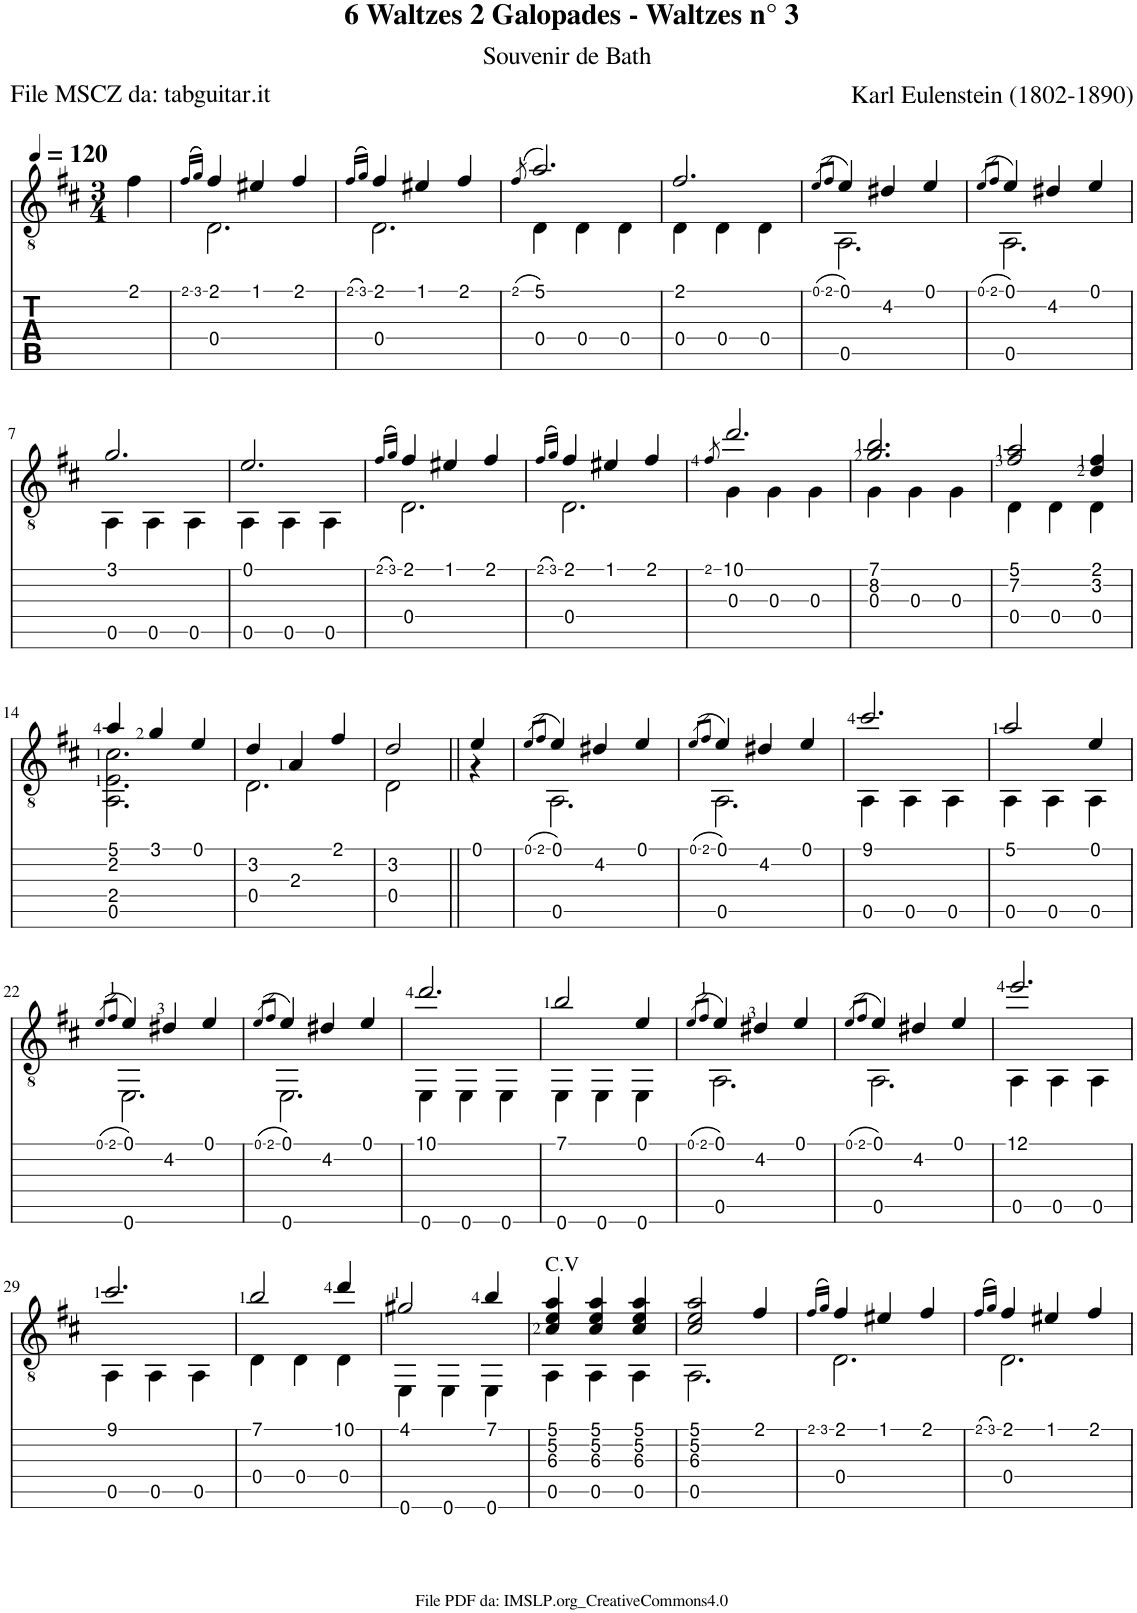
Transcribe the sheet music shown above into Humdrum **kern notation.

**kern	**kern
*part1	*part1
*staff2	*staff1
*I"Guitar	*
*I'Guit.	*
*stria6	*
*	*clefGv2
*k[f#c#]	*k[f#c#]
*M3/4	*M3/4
*MM120	*MM120
=	=
4f#	4f#\
=1	=1
qf#	(16qf#/LL
qg	16qg/JJ)
*^	*^
4f#	2.D	4f#/	2.D\
4e#	.	4e#X/	.
4f#	.	4f#/	.
=2	=2	=2	=2
qf#	.	(16qf#/LL	.
qg	.	16qg/JJ)	.
4f#	2.D	4f#/	2.D\
4e#X	.	4e#X/	.
4f#	.	4f#/	.
=3	=3	=3	=3
qf#	.	(8qf#/	.
2.a	4D	2.a/)	4D\
.	4D	.	4D\
.	4D	.	4D\
=4	=4	=4	=4
2.f#	4D	2.f#/	4D\
.	4D	.	4D\
.	4D	.	4D\
=5	=5	=5	=5
qe	.	(8qe/L	.
qf#	.	8qf#/J	.
4e	2.AA	4e/)	2.AA\
4d#	.	4d#X/	.
4e	.	4e/	.
=6	=6	=6	=6
qe	.	(8qe/L	.
qf#	.	8qf#/J	.
4e	2.AA	4e/)	2.AA\
4d#X	.	4d#X/	.
4e	.	4e/	.
!!LO:LB:g=z	!!
=7	=7	=7	=7
2.g	4AA	2.g/	4AA\
.	4AA	.	4AA\
.	4AA	.	4AA\
=8	=8	=8	=8
2.e	4AA	2.e/	4AA\
.	4AA	.	4AA\
.	4AA	.	4AA\
=9	=9	=9	=9
qf#	.	(16qf#/LL	.
qg	.	16qg/JJ)	.
4f#	2.D	4f#/	2.D\
4e#X	.	4e#X/	.
4f#	.	4f#/	.
=10	=10	=10	=10
qf#	.	(16qf#/LL	.
qg	.	16qg/JJ)	.
4f#	2.D	4f#/	2.D\
4e#X	.	4e#X/	.
4f#	.	4f#/	.
=11	=11	=11	=11
qf#	.	8qf#/	.
2.dd	4G	2.dd/	4G\
.	4G	.	4G\
.	4G	.	4G\
=12	=12	=12	=12
2.g 2.b	4G	2.g/ 2.b/	4G\
.	4G	.	4G\
.	4G	.	4G\
=13	=13	=13	=13
2f# 2a	4D	2f#/ 2a/	4D\
.	4D	.	4D\
4d 4f#	4D	4d/ 4f#/	4D\
!!LO:LB:g=z	!!
=14	=14	=14	=14
4a	2.AA 2.E 2.c#	4a/	2.AA\ 2.E\ 2.c#\
4g	.	4g/	.
4e	.	4e/	.
=15	=15	=15	=15
4d	2.D	4d/	2.D\
4A	.	4A/	.
4f#	.	4f#/	.
=16	=16	=16	=16
2d	2D	2d/	2D\
=17||	=17||	=17||	=17||
4e	4r	4e/	4r
=18	=18	=18	=18
qe	.	(8qe/L	.
qf#	.	8qf#/J	.
4e	2.AA	4e/)	2.AA\
4d#X	.	4d#X/	.
4e	.	4e/	.
=19	=19	=19	=19
qe	.	(8qe/L	.
qf#	.	8qf#/J	.
4e	2.AA	4e/)	2.AA\
4d#X	.	4d#X/	.
4e	.	4e/	.
=20	=20	=20	=20
2.cc#	4AA	2.cc#/	4AA\
.	4AA	.	4AA\
.	4AA	.	4AA\
=21	=21	=21	=21
2a	4AA	2a/	4AA\
.	4AA	.	4AA\
4e	4AA	4e/	4AA\
!!LO:LB:g=z	!!
=22	=22	=22	=22
qe	.	(8qe/L	.
qf#	.	8qf#/J	.
4e	2.EE	4e/)	2.EE\
4d#X	.	4d#X/	.
4e	.	4e/	.
=23	=23	=23	=23
qe	.	(8qe/L	.
qf#	.	8qf#/J	.
4e	2.EE	4e/)	2.EE\
4d#X	.	4d#X/	.
4e	.	4e/	.
=24	=24	=24	=24
2.dd	4EE	2.dd/	4EE\
.	4EE	.	4EE\
.	4EE	.	4EE\
=25	=25	=25	=25
2b	4EE	2b/	4EE\
.	4EE	.	4EE\
4e	4EE	4e/	4EE\
=26	=26	=26	=26
qe	.	(8qe/L	.
qf#	.	8qf#/J	.
4e	2.AA	4e/)	2.AA\
4d#X	.	4d#X/	.
4e	.	4e/	.
=27	=27	=27	=27
qe	.	(8qe/L	.
qf#	.	8qf#/J	.
4e	2.AA	4e/)	2.AA\
4d#X	.	4d#X/	.
4e	.	4e/	.
=28	=28	=28	=28
2.ee	4AA	2.ee/	4AA\
.	4AA	.	4AA\
.	4AA	.	4AA\
!!LO:LB:g=z	!!
=29	=29	=29	=29
2.cc#	4AA	2.cc#/	4AA\
.	4AA	.	4AA\
.	4AA	.	4AA\
=30	=30	=30	=30
2b	4D	2b/	4D\
.	4D	.	4D\
4dd	4D	4dd/	4D\
=31	=31	=31	=31
2g#	4EE	2g#X/	4EE\
.	4EE	.	4EE\
4b	4EE	4b/	4EE\
=32	=32	=32	=32
!	!	!LO:TX:a:t=C.V	!
4c# 4e 4a	4AA	4c#/ 4e/ 4a/	4AA\
4c# 4e 4a	4AA	4c#/ 4e/ 4a/	4AA\
4c# 4e 4a	4AA	4c#/ 4e/ 4a/	4AA\
=33	=33	=33	=33
2c# 2e 2a	2.AA	2c#/ 2e/ 2a/	2.AA\
4f#	.	4f#/	.
=34	=34	=34	=34
qf#	.	(16qf#/LL	.
qg	.	16qg/JJ)	.
4f#	2.D	4f#/	2.D\
4e#	.	4e#X/	.
4f#	.	4f#/	.
=35	=35	=35	=35
qf#	.	(16qf#/LL	.
qg	.	16qg/JJ)	.
4f#	2.D	4f#/	2.D\
4e#X	.	4e#X/	.
4f#	.	4f#/	.
*v	*v	*	*
*	*v	*v
=	=
*-	*-
